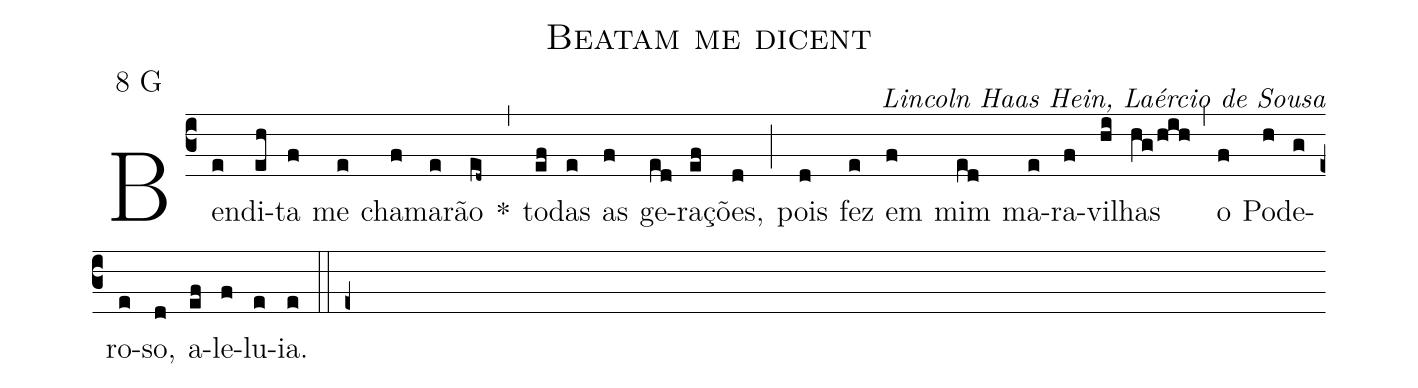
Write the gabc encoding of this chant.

name: Beatam me dicent;
mode: 8;
mode-differentia: G;
commentary: Lincoln Haas Hein, Laércio de Sousa;
%%
(c3)

Ben(e)di(eh)ta(f) me(e) cha(f)ma(e)rão(ed~) *(,) to(ef)das(e) as(f) ge(ed)ra(ef)ções,(d) (;) pois(d) fez(e) em(f) mim(ed) ma(e)ra(f)vi(hi)lhas(hg/hih) (,) o(f) Po(h)de(g)ro(e)so,(d) a(ef)le(f)lu(e)ia.(e)

(::e+)
